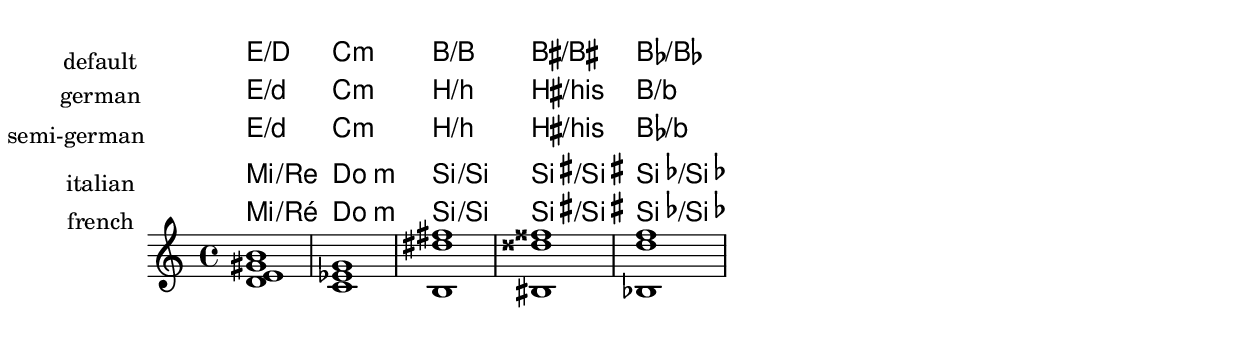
\version "2.14.0"
\header  {
    texidoc = "@cindex Chord Names German
The English naming of chords (default) can be changed to German 
(@code{\germanChords} replaces B and Bes to H and B), semi-German 
(@code{\semiGermanChords} replaces B and Bes to H and Bb), Italian
(@code{\italianChords} uses Do Re Mi Fa Sol La Si), or French
(@code{\frenchChords} replaces Re to Ré).

" }

scm = \chordmode {
    e1/d c:m
    % c/c cis/cis
    % yeah, we get the idea. -hwn
    
    % cisis/cisis ces/ces ceses/ceses
    b/b bis/bis bes/bes
    % beses/beses
} 


\layout {
    ragged-right = ##t 
    \context {\ChordNames \consists Instrument_name_engraver }
}

<<
    \new ChordNames {
	\set instrumentName = #"default"
	\scm
    }
    \new ChordNames {
	\set instrumentName = #"german"
	\germanChords \scm }
    \new ChordNames {
	\set instrumentName = #"semi-german"
	\semiGermanChords \scm }
    \new ChordNames {
	\set instrumentName = #"italian"
	\italianChords \scm }
    \new ChordNames {
	\set instrumentName = #"french"
	\frenchChords \scm }

    \context Voice { \scm }
>>
